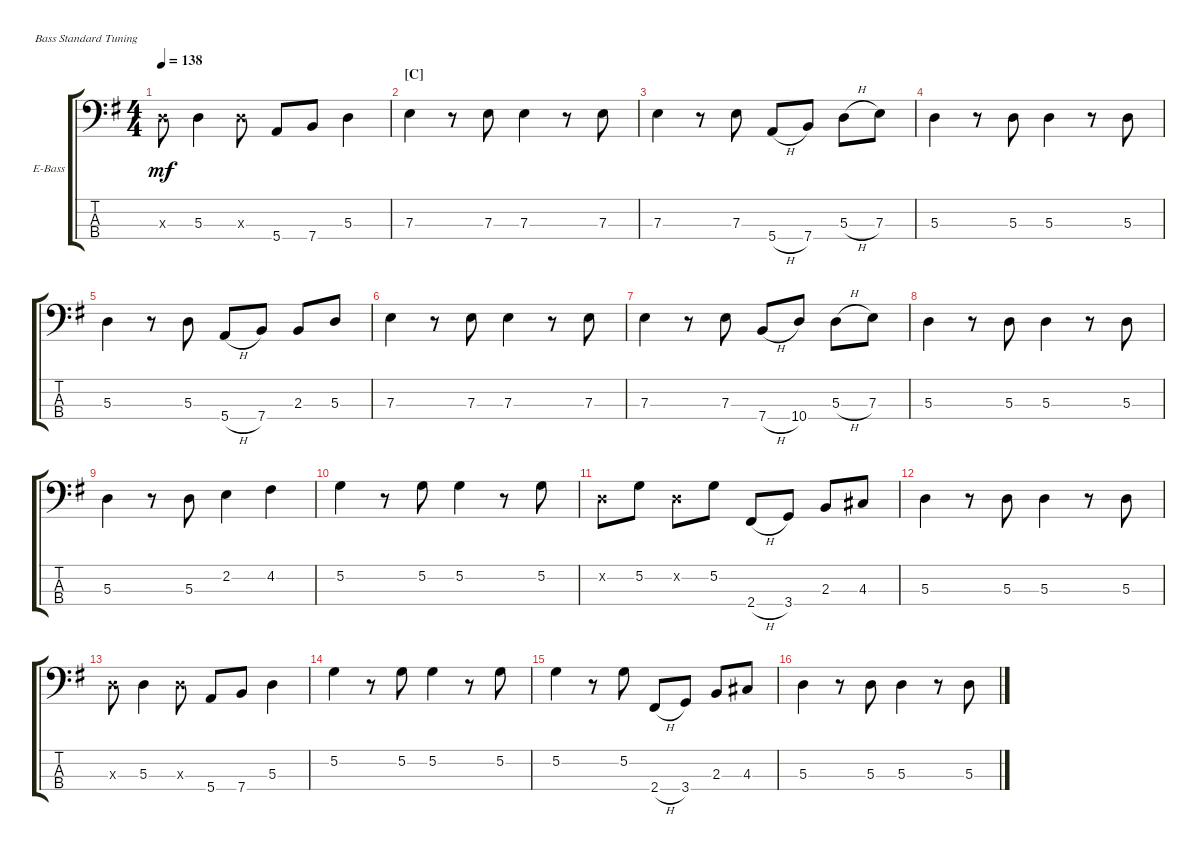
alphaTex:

\defaultSystemsLayout 4
\bracketExtendMode groupsimilarinstruments
\firstSystemTrackNameOrientation horizontal
\otherSystemsTrackNameOrientation horizontal
\track ("Electric Bass" "E-Bass") {instrument electricbassfinger}
\staff {score tabs}
\tuning (G2 D2 A1 E1)
\ts (4 4)
\tempo 138
\clef f4
\ks g
5.3{x}.8{dy mf} 5.3.4 5.3{x}.8 5.4.8 7.4.8 5.3.4 |
\section ("C" "")
7.3.4 r.8 7.3.8 7.3.4 r.8 7.3.8 |
7.3.4 r.8 7.3.8 5.4{h}.8 7.4.8 5.3{h}.8 7.3.8 |
5.3.4 r.8 5.3.8 5.3.4 r.8 5.3.8 |
5.3.4 r.8 5.3.8 5.4{h}.8 7.4.8 2.3.8 5.3.8 |
7.3.4 r.8 7.3.8 7.3.4 r.8 7.3.8 |
7.3.4 r.8 7.3.8 7.4{h}.8 10.4.8 5.3{h}.8 7.3.8 |
5.3.4 r.8 5.3.8 5.3.4 r.8 5.3.8 |
5.3.4 r.8 5.3.8 2.2.4 4.2.4 |
5.2.4 r.8 5.2.8 5.2.4 r.8 5.2.8 |
0.2{x}.8 5.2.8 0.2{x}.8 5.2.8 2.4{h}.8 3.4.8 2.3.8 4.3.8 |
5.3.4 r.8 5.3.8 5.3.4 r.8 5.3.8 |
5.3{x}.8 5.3.4 5.3{x}.8 5.4.8 7.4.8 5.3.4 |
5.2.4 r.8 5.2.8 5.2.4 r.8 5.2.8 |
5.2.4 r.8 5.2.8 2.4{h}.8 3.4.8 2.3.8 4.3.8 |
5.3.4 r.8 5.3.8 5.3.4 r.8 5.3.8
